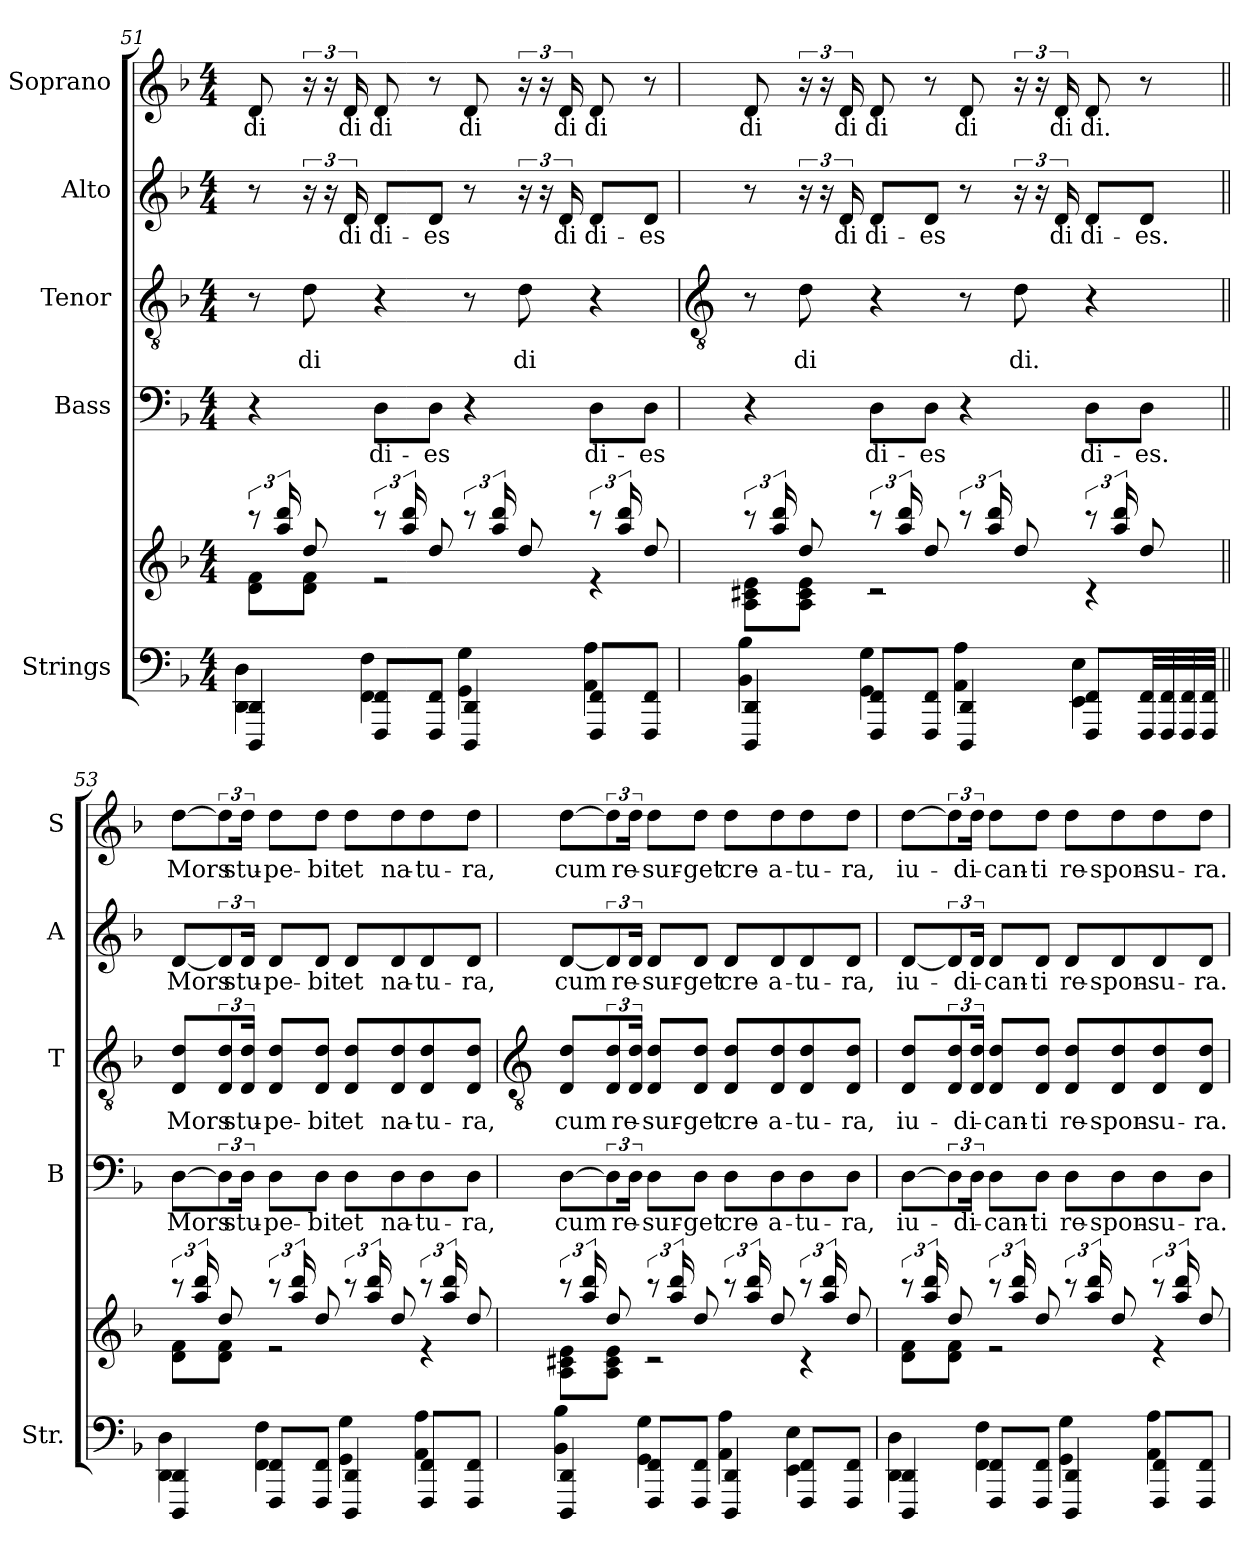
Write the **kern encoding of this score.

**kern	**kern	**kern	**text	**kern	**text	**kern	**text	**kern	**text
*part5	*part5	*part4	*part4	*part3	*part3	*part2	*part2	*part1	*part1
*staff6	*staff5	*staff4	*staff4	*staff3	*staff3	*staff2	*staff2	*staff1	*staff1
*I"Strings	*	*I"Bass	*	*I"Tenor	*	*I"Alto	*	*I"Soprano	*
*I'Str.	*	*I'B	*	*I'T	*	*I'A	*	*I'S	*
*clefF4	*clefG2	*clefF4	*	*clefGv2	*	*clefG2	*	*clefG2	*
*k[b-]	*k[b-]	*k[b-]	*	*k[b-]	*	*k[b-]	*	*k[b-]	*
*F:	*F:	*F:	*	*F:	*	*F:	*	*F:	*
*M4/4	*M4/4	*M4/4	*	*M4/4	*	*M4/4	*	*M4/4	*
=51	=51	=51	=51	=51	=51	=51	=51	=51	=51
*^	*^	*	*	*	*	*	*	*	*
!	!	!	!	!	!	!	!	!	!	!	!LO:LY:b
4DDD/ 4DD/	4DD\ 4D\	12r	8d\ 8f\L	4r	.	8r	.	8r	.	8d	di
.	.	24aa/ 24ddd/LL	.	.	.	.	.	.	.	.	.
!	!	!	!	!	!	!	!LO:LY:b	!	!	!	!
.	.	8dd/J	8d\ 8f\J	.	.	8d	di	24r	.	24r	.
.	.	.	.	.	.	.	.	24r	.	24r	.
!	!	!	!	!	!	!	!	!	!LO:LY:b	!	!LO:LY:b
.	.	.	.	.	.	.	.	24d	di	24d	di
!	!	!	!	!	!LO:LY:b	!	!	!	!LO:LY:b	!	!LO:LY:b
8FFF/ 8FF/L	4FF\ 4F\	12r	2r	8DL	di-	4r	.	8dL	di-	8d	di
.	.	24aa/ 24ddd/LL	.	.	.	.	.	.	.	.	.
!	!	!	!	!	!LO:LY:b	!	!	!	!LO:LY:b	!	!
8FFF/ 8FF/J	.	8dd/J	.	8DJ	-es	.	.	8dJ	-es	8r	.
!	!	!	!	!	!	!	!	!	!	!	!LO:LY:b
4DDD/ 4DD/	4GG\ 4G\	12r	.	4r	.	8r	.	8r	.	8d	di
.	.	24aa/ 24ddd/LL	.	.	.	.	.	.	.	.	.
!	!	!	!	!	!	!	!LO:LY:b	!	!	!	!
.	.	8dd/J	.	.	.	8d	di	24r	.	24r	.
.	.	.	.	.	.	.	.	24r	.	24r	.
!	!	!	!	!	!	!	!	!	!LO:LY:b	!	!LO:LY:b
.	.	.	.	.	.	.	.	24d	di	24d	di
!	!	!	!	!	!LO:LY:b	!	!	!	!LO:LY:b	!	!LO:LY:b
8FFF/ 8FF/L	4AA\ 4A\	12r	4r	8DL	di-	4r	.	8dL	di-	8d	di
.	.	24aa/ 24ddd/LL	.	.	.	.	.	.	.	.	.
!	!	!	!	!	!LO:LY:b	!	!	!	!LO:LY:b	!	!
8FFF/ 8FF/J	.	8dd/J	.	8DJ	-es	.	.	8dJ	-es	8r	.
!!LO:LB:g=z
=52	=52	=52	=52	=52	=52	=52	=52	=52	=52	=52	=52
*	*	*	*	*	*	*clefGv2	*	*	*	*	*
!	!	!	!	!	!	!	!	!	!	!	!LO:LY:b
4DDD/ 4DD/	4BB-\ 4B-\	12r	8A\ 8c#X\ 8e\L	4r	.	8r	.	8r	.	8d	di
.	.	24aa/ 24ddd/LL	.	.	.	.	.	.	.	.	.
!	!	!	!	!	!	!	!LO:LY:b	!	!	!	!
.	.	8dd/J	8A\ 8c#\ 8e\J	.	.	8d	di	24r	.	24r	.
.	.	.	.	.	.	.	.	24r	.	24r	.
!	!	!	!	!	!	!	!	!	!LO:LY:b	!	!LO:LY:b
.	.	.	.	.	.	.	.	24d	di	24d	di
!	!	!	!	!	!LO:LY:b	!	!	!	!LO:LY:b	!	!LO:LY:b
8FFF/ 8FF/L	4GG\ 4G\	12r	2r	8DL	di-	4r	.	8dL	di-	8d	di
.	.	24aa/ 24ddd/LL	.	.	.	.	.	.	.	.	.
!	!	!	!	!	!LO:LY:b	!	!	!	!LO:LY:b	!	!
8FFF/ 8FF/J	.	8dd/J	.	8DJ	-es	.	.	8dJ	-es	8r	.
!	!	!	!	!	!	!	!	!	!	!	!LO:LY:b
4DDD/ 4DD/	4AA\ 4A\	12r	.	4r	.	8r	.	8r	.	8d	di
.	.	24aa/ 24ddd/LL	.	.	.	.	.	.	.	.	.
!	!	!	!	!	!	!	!LO:LY:b	!	!	!	!
.	.	8dd/J	.	.	.	8d	di.	24r	.	24r	.
.	.	.	.	.	.	.	.	24r	.	24r	.
!	!	!	!	!	!	!	!	!	!LO:LY:b	!	!LO:LY:b
.	.	.	.	.	.	.	.	24d	di	24d	di
!	!	!	!	!	!LO:LY:b	!	!	!	!LO:LY:b	!	!LO:LY:b
8FFF/ 8FF/L	4EE\ 4E\	12r	4r	8DL	di-	4r	.	8dL	di-	8d	di.
.	.	24aa/ 24ddd/LL	.	.	.	.	.	.	.	.	.
!	!	!	!	!	!LO:LY:b	!	!	!	!LO:LY:b	!	!
32FFF/ 32FF/LL	.	8dd/J	.	8DJ	-es.	.	.	8dJ	-es.	8r	.
32FFF/ 32FF/	.	.	.	.	.	.	.	.	.	.	.
32FFF/ 32FF/	.	.	.	.	.	.	.	.	.	.	.
32FFF/ 32FF/JJJ	.	.	.	.	.	.	.	.	.	.	.
=53||	=53||	=53||	=53||	=53||	=53||	=53||	=53||	=53||	=53||	=53||	=53||
!	!	!	!	!	!LO:LY:b	!	!LO:LY:b	!	!LO:LY:b	!	!LO:LY:b
4DDD/ 4DD/	4DD\ 4D\	12r	8d\ 8f\L	[8DL	Mors	8D 8dL	Mors	[8dL	Mors	[8ddL	Mors
.	.	24aa/ 24ddd/LL	.	.	.	.	.	.	.	.	.
.	.	8dd/J	8d\ 8f\J	12D]	.	12D 12d	.	12d]	.	12dd]	.
!	!	!	!	!	!LO:LY:b	!	!LO:LY:b	!	!LO:LY:b	!	!LO:LY:b
.	.	.	.	24DJ	stu-	24D 24dJ	stu-	24dJ	stu-	24ddJ	stu-
!	!	!	!	!	!LO:LY:b	!	!LO:LY:b	!	!LO:LY:b	!	!LO:LY:b
8FFF/ 8FF/L	4FF\ 4F\	12r	2r	8DL	-pe-	8D 8dL	-pe-	8dL	-pe-	8ddL	-pe-
.	.	24aa/ 24ddd/LL	.	.	.	.	.	.	.	.	.
!	!	!	!	!	!LO:LY:b	!	!LO:LY:b	!	!LO:LY:b	!	!LO:LY:b
8FFF/ 8FF/J	.	8dd/J	.	8DJ	-bit	8D 8dJ	-bit	8dJ	-bit	8ddJ	-bit
!	!	!	!	!	!LO:LY:b	!	!LO:LY:b	!	!LO:LY:b	!	!LO:LY:b
4DDD/ 4DD/	4GG\ 4G\	12r	.	8DL	et	8D 8dL	et	8dL	et	8ddL	et
.	.	24aa/ 24ddd/LL	.	.	.	.	.	.	.	.	.
!	!	!	!	!	!LO:LY:b	!	!LO:LY:b	!	!LO:LY:b	!	!LO:LY:b
.	.	8dd/J	.	8D	na-	8D 8d	na-	8d	na-	8dd	na-
!	!	!	!	!	!LO:LY:b	!	!LO:LY:b	!	!LO:LY:b	!	!LO:LY:b
8FFF/ 8FF/L	4AA\ 4A\	12r	4r	8D	-tu-	8D 8d	-tu-	8d	-tu-	8dd	-tu-
.	.	24aa/ 24ddd/LL	.	.	.	.	.	.	.	.	.
!	!	!	!	!	!LO:LY:b	!	!LO:LY:b	!	!LO:LY:b	!	!LO:LY:b
8FFF/ 8FF/J	.	8dd/J	.	8DJ	-ra,	8D 8dJ	-ra,	8dJ	-ra,	8ddJ	-ra,
!!LO:LB:g=z
=54	=54	=54	=54	=54	=54	=54	=54	=54	=54	=54	=54
*	*	*	*	*	*	*clefGv2	*	*	*	*	*
!	!	!	!	!	!LO:LY:b	!	!LO:LY:b	!	!LO:LY:b	!	!LO:LY:b
4DDD/ 4DD/	4BB-\ 4B-\	12r	8A\ 8c#X\ 8e\L	[8DL	cum	8D 8dL	cum	[8dL	cum	[8ddL	cum
.	.	24aa/ 24ddd/LL	.	.	.	.	.	.	.	.	.
.	.	8dd/J	8A\ 8c#\ 8e\J	12D]	.	12D 12d	.	12d]	.	12dd]	.
!	!	!	!	!	!LO:LY:b	!	!LO:LY:b	!	!LO:LY:b	!	!LO:LY:b
.	.	.	.	24DJ	re-	24D 24dJ	re-	24dJ	re-	24ddJ	re-
!	!	!	!	!	!LO:LY:b	!	!LO:LY:b	!	!LO:LY:b	!	!LO:LY:b
8FFF/ 8FF/L	4GG\ 4G\	12r	2r	8DL	-sur-	8D 8dL	-sur-	8dL	-sur-	8ddL	-sur-
.	.	24aa/ 24ddd/LL	.	.	.	.	.	.	.	.	.
!	!	!	!	!	!LO:LY:b	!	!LO:LY:b	!	!LO:LY:b	!	!LO:LY:b
8FFF/ 8FF/J	.	8dd/J	.	8DJ	-get	8D 8dJ	-get	8dJ	-get	8ddJ	-get
!	!	!	!	!	!LO:LY:b	!	!LO:LY:b	!	!LO:LY:b	!	!LO:LY:b
4DDD/ 4DD/	4AA\ 4A\	12r	.	8DL	cre-	8D 8dL	cre-	8dL	cre-	8ddL	cre-
.	.	24aa/ 24ddd/LL	.	.	.	.	.	.	.	.	.
!	!	!	!	!	!LO:LY:b	!	!LO:LY:b	!	!LO:LY:b	!	!LO:LY:b
.	.	8dd/J	.	8D	-a-	8D 8d	-a-	8d	-a-	8dd	-a-
!	!	!	!	!	!LO:LY:b	!	!LO:LY:b	!	!LO:LY:b	!	!LO:LY:b
8FFF/ 8FF/L	4EE\ 4E\	12r	4r	8D	-tu-	8D 8d	-tu-	8d	-tu-	8dd	-tu-
.	.	24aa/ 24ddd/LL	.	.	.	.	.	.	.	.	.
!	!	!	!	!	!LO:LY:b	!	!LO:LY:b	!	!LO:LY:b	!	!LO:LY:b
8FFF/ 8FF/J	.	8dd/J	.	8DJ	-ra,	8D 8dJ	-ra,	8dJ	-ra,	8ddJ	-ra,
=55	=55	=55	=55	=55	=55	=55	=55	=55	=55	=55	=55
!	!	!	!	!	!LO:LY:b	!	!LO:LY:b	!	!LO:LY:b	!	!LO:LY:b
4DDD/ 4DD/	4DD\ 4D\	12r	8d\ 8f\L	[8DL	iu-	8D 8dL	iu-	[8dL	iu-	[8ddL	iu-
.	.	24aa/ 24ddd/LL	.	.	.	.	.	.	.	.	.
.	.	8dd/J	8d\ 8f\J	12D]	.	12D 12d	.	12d]	.	12dd]	.
!	!	!	!	!	!LO:LY:b	!	!LO:LY:b	!	!LO:LY:b	!	!LO:LY:b
.	.	.	.	24DJ	-di-	24D 24dJ	-di-	24dJ	-di-	24ddJ	-di-
!	!	!	!	!	!LO:LY:b	!	!LO:LY:b	!	!LO:LY:b	!	!LO:LY:b
8FFF/ 8FF/L	4FF\ 4F\	12r	2r	8DL	-can-	8D 8dL	-can-	8dL	-can-	8ddL	-can-
.	.	24aa/ 24ddd/LL	.	.	.	.	.	.	.	.	.
!	!	!	!	!	!LO:LY:b	!	!LO:LY:b	!	!LO:LY:b	!	!LO:LY:b
8FFF/ 8FF/J	.	8dd/J	.	8DJ	-ti	8D 8dJ	-ti	8dJ	-ti	8ddJ	-ti
!	!	!	!	!	!LO:LY:b	!	!LO:LY:b	!	!LO:LY:b	!	!LO:LY:b
4DDD/ 4DD/	4GG\ 4G\	12r	.	8DL	re-	8D 8dL	re-	8dL	re-	8ddL	re-
.	.	24aa/ 24ddd/LL	.	.	.	.	.	.	.	.	.
!	!	!	!	!	!LO:LY:b	!	!LO:LY:b	!	!LO:LY:b	!	!LO:LY:b
.	.	8dd/J	.	8D	-spon-	8D 8d	-spon-	8d	-spon-	8dd	-spon-
!	!	!	!	!	!LO:LY:b	!	!LO:LY:b	!	!LO:LY:b	!	!LO:LY:b
8FFF/ 8FF/L	4AA\ 4A\	12r	4r	8D	-su-	8D 8d	-su-	8d	-su-	8dd	-su-
.	.	24aa/ 24ddd/LL	.	.	.	.	.	.	.	.	.
!	!	!	!	!	!LO:LY:b	!	!LO:LY:b	!	!LO:LY:b	!	!LO:LY:b
8FFF/ 8FF/J	.	8dd/J	.	8DJ	-ra.	8D 8dJ	-ra.	8dJ	-ra.	8ddJ	-ra.
*v	*v	*	*	*	*	*	*	*	*	*	*
*	*v	*v	*	*	*	*	*	*	*	*
=	=	=	=	=	=	=	=	=	=
*-	*-	*-	*-	*-	*-	*-	*-	*-	*-
